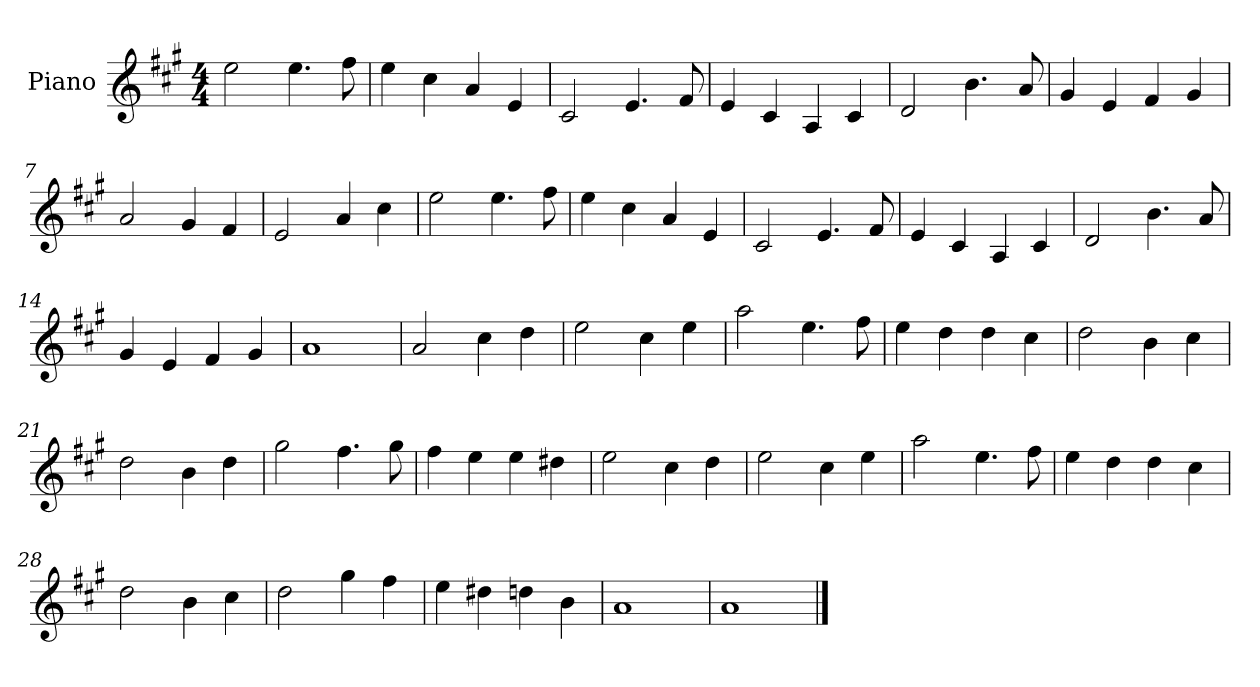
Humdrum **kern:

**kern
*part1
*staff1
*I"Piano
*I'Pno
*clefG2
*k[f#c#g#]
*M4/4
=1
2ee\
4.ee\
8ff#\
=2
4ee\
4cc#\
4a/
4e/
=3
2c#/
4.e/
8f#/
=4
4e/
4c#/
4A/
4c#/
=5
2d/
4.b\
8a/
=6
4g#/
4e/
4f#/
4g#/
=7
2a/
4g#/
4f#/
=8
2e/
4a/
4cc#\
=9
2ee\
4.ee\
8ff#\
=10
4ee\
4cc#\
4a/
4e/
=11
2c#/
4.e/
8f#/
=12
4e/
4c#/
4A/
4c#/
=13
2d/
4.b\
8a/
=14
4g#/
4e/
4f#/
4g#/
=15
1a
=16
2a/
4cc#\
4dd\
=17
2ee\
4cc#\
4ee\
=18
2aa\
4.ee\
8ff#\
=19
4ee\
4dd\
4dd\
4cc#\
=20
2dd\
4b\
4cc#\
=21
2dd\
4b\
4dd\
=22
2gg#\
4.ff#\
8gg#\
=23
4ff#\
4ee\
4ee\
4dd#X\
=24
2ee\
4cc#\
4dd\
=25
2ee\
4cc#\
4ee\
=26
2aa\
4.ee\
8ff#\
=27
4ee\
4dd\
4dd\
4cc#\
=28
2dd\
4b\
4cc#\
=29
2dd\
4gg#\
4ff#\
=30
4ee\
4dd#X\
4ddn\
4b\
=31
1a
=32
1a
==
*-
